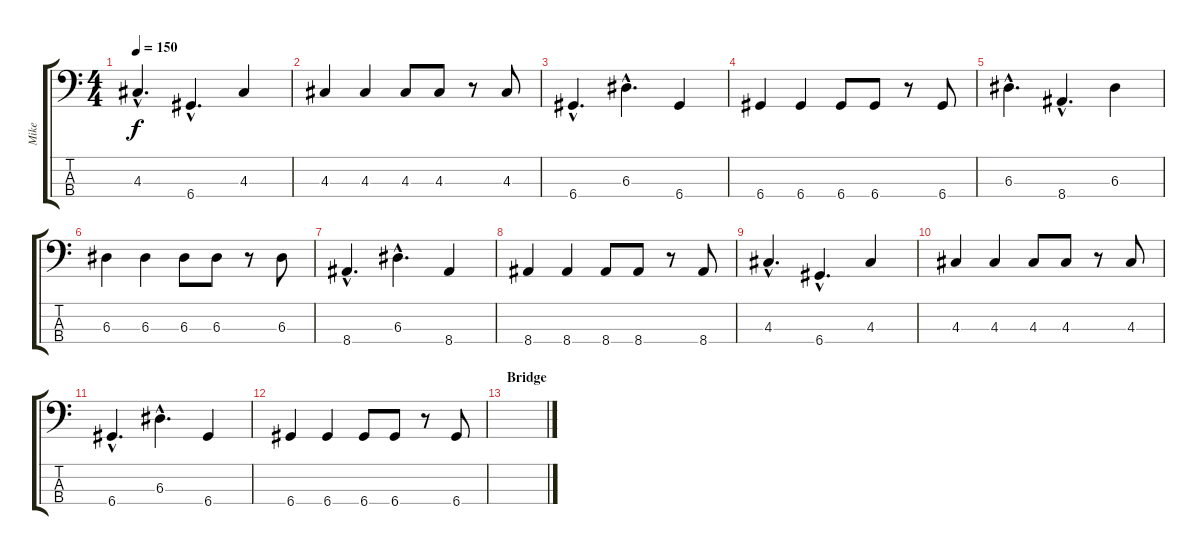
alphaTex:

\track ("Mike" "Mike") {instrument electricbassfinger}
\staff {score tabs}
\tuning (G2 D2 A1 D1) {hide}
\ts (4 4)
\tempo 150
\clef f4
\ks c
4.3{hac}.4{d dy f} 6.4{hac}.4{d} 4.3.4 |
4.3.4 4.3.4 4.3.8 4.3.8 r.8 4.3.8 |
6.4{hac}.4{d} 6.3{hac}.4{d} 6.4.4 |
6.4.4 6.4.4 6.4.8 6.4.8 r.8 6.4.8 |
6.3{hac}.4{d} 8.4{hac}.4{d} 6.3.4 |
6.3.4 6.3.4 6.3.8 6.3.8 r.8 6.3.8 |
8.4{hac}.4{d} 6.3{hac}.4{d} 8.4.4 |
8.4.4 8.4.4 8.4.8 8.4.8 r.8 8.4.8 |
4.3{hac}.4{d} 6.4{hac}.4{d} 4.3.4 |
4.3.4 4.3.4 4.3.8 4.3.8 r.8 4.3.8 |
6.4{hac}.4{d} 6.3{hac}.4{d} 6.4.4 |
6.4.4 6.4.4 6.4.8 6.4.8 r.8 6.4.8 |
\section ("" "Bridge")
